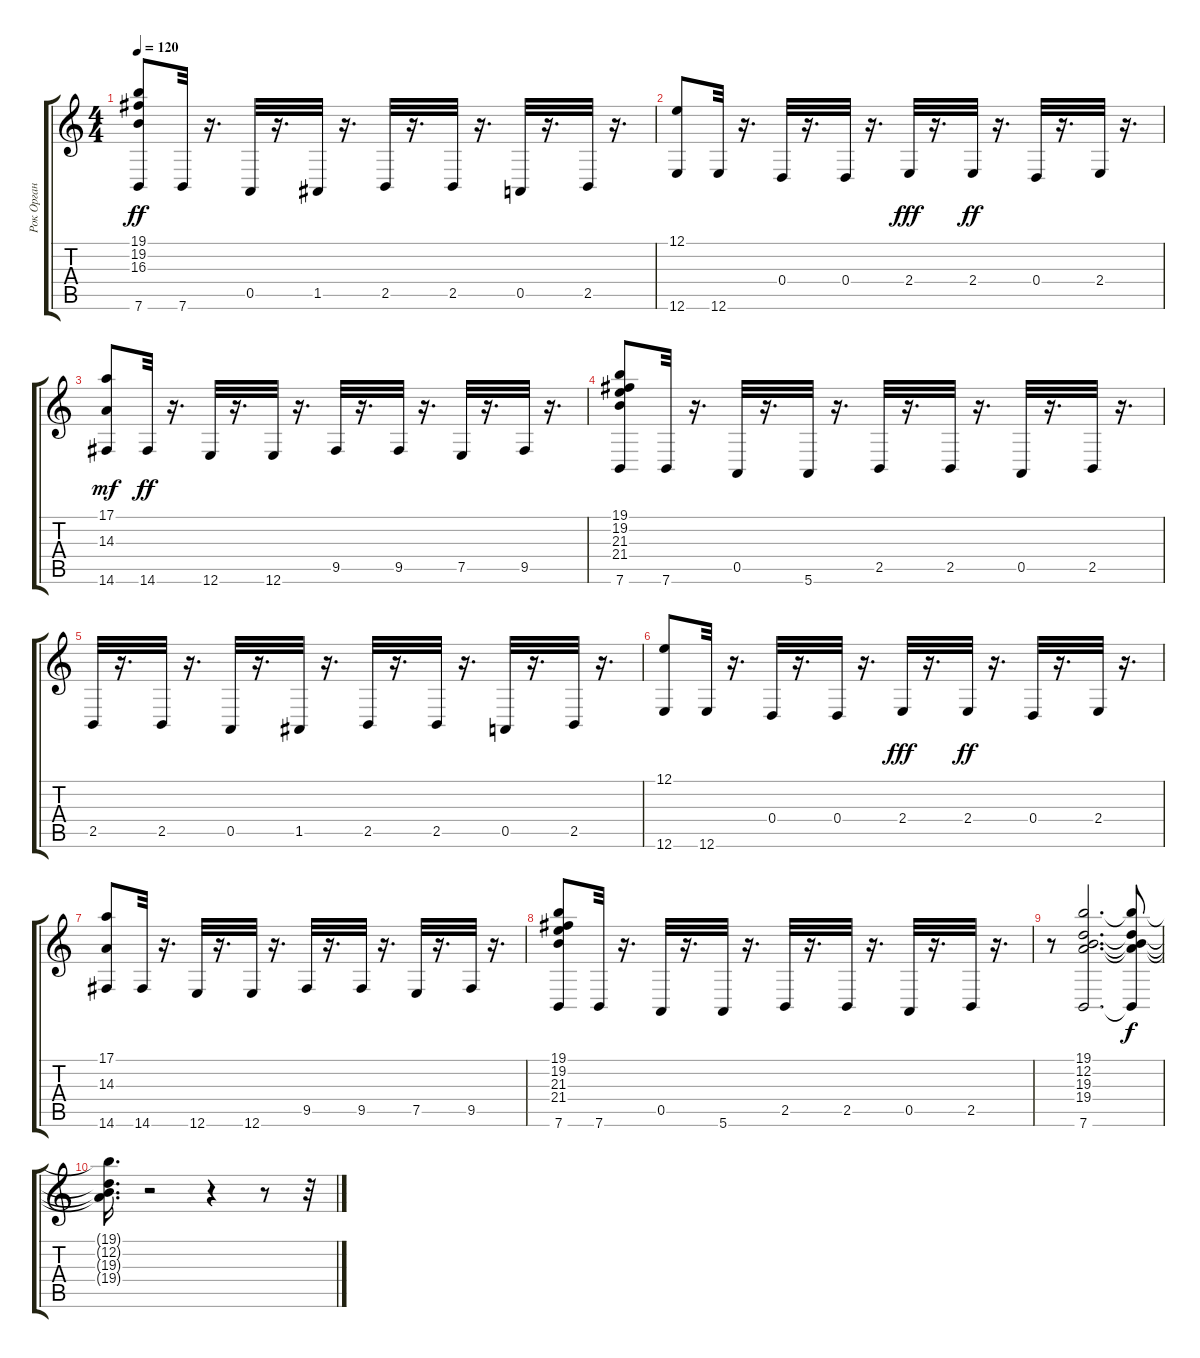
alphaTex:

\track ("Рок Орган" "Рок Орган") {instrument rockorgan}
\staff {score tabs}
\tuning (E4 B3 G3 D3 A2 E2) {hide}
\ts (4 4)
\tempo 120
\clef g2
\ks c
(19.1 19.2 16.3 7.6).8{dy ff} 7.6.32 r.16{d} 0.5.32 r.16{d} 1.5.32 r.16{d} 2.5.32 r.16{d} 2.5.32 r.16{d} 0.5.32 r.16{d} 2.5.32 r.16{d} |
(12.1 12.6).8 12.6.32 r.16{d} 0.4.32 r.16{d} 0.4.32 r.16{d} 2.4.32{dy fff} r.16{d} 2.4.32{dy ff} r.16{d} 0.4.32 r.16{d} 2.4.32 r.16{d} |
(17.1 14.3 14.6).8{dy mf} 14.6.32{dy ff} r.16{d} 12.6.32 r.16{d} 12.6.32 r.16{d} 9.5.32 r.16{d} 9.5.32 r.16{d} 7.5.32 r.16{d} 9.5.32 r.16{d} |
(19.1 19.2 21.3 21.4 7.6).8 7.6.32 r.16{d} 0.5.32 r.16{d} 5.6.32 r.16{d} 2.5.32 r.16{d} 2.5.32 r.16{d} 0.5.32 r.16{d} 2.5.32 r.16{d} |
2.5.32 r.16{d} 2.5.32 r.16{d} 0.5.32 r.16{d} 1.5.32 r.16{d} 2.5.32 r.16{d} 2.5.32 r.16{d} 0.5.32 r.16{d} 2.5.32 r.16{d} |
(12.1 12.6).8 12.6.32 r.16{d} 0.4.32 r.16{d} 0.4.32 r.16{d} 2.4.32{dy fff} r.16{d} 2.4.32{dy ff} r.16{d} 0.4.32 r.16{d} 2.4.32 r.16{d} |
(17.1 14.3 14.6).8 14.6.32 r.16{d} 12.6.32 r.16{d} 12.6.32 r.16{d} 9.5.32 r.16{d} 9.5.32 r.16{d} 7.5.32 r.16{d} 9.5.32 r.16{d} |
(19.1 19.2 21.3 21.4 7.6).8 7.6.32 r.16{d} 0.5.32 r.16{d} 5.6.32 r.16{d} 2.5.32 r.16{d} 2.5.32 r.16{d} 0.5.32 r.16{d} 2.5.32 r.16{d} |
r.8 (19.1 12.2 19.3 19.4 7.6).2{d} (19.1{t} 12.2{t} 19.3{t} 19.4{t} 7.6{t}).8{dy f} |
(19.1{t} 12.2{t} 19.3{t} 19.4{t}).16{d} r.2 r.4 r.8 r.32
